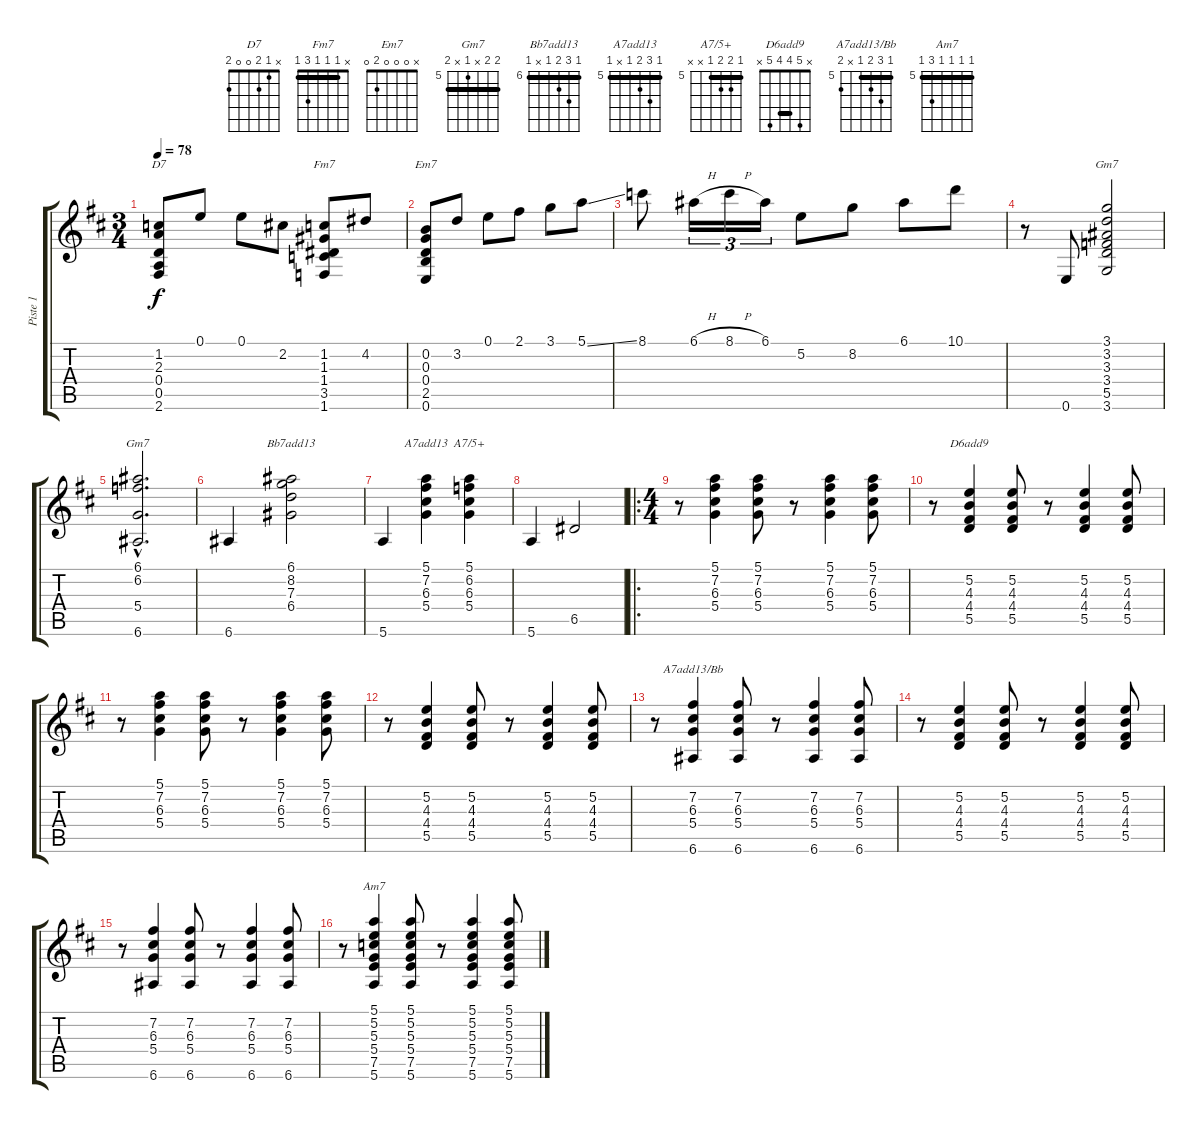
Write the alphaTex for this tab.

\track ("Piste 1" "Piste 1") {instrument acousticguitarnylon}
\staff {score tabs}
\tuning (E4 B3 G3 D3 A2 E2) {hide}
\chord ("D7" x 1 2 0 0 2)
\chord ("Fm7" x 1 1 1 3 1) {barre 1}
\chord ("Em7" x 0 0 0 2 0)
\chord ("Gm7" 3 3 3 3 5 3) {barre 3}
\chord ("Gm7" 6 6 x 5 x 6) {firstfret 5 barre 6}
\chord ("Bb7add13" 6 8 7 6 x 6) {firstfret 6 barre 6}
\chord ("A7add13" 5 7 6 5 x 5) {firstfret 5 barre 5}
\chord ("A7/5+" 5 6 6 5 x x) {firstfret 5 barre 5}
\chord ("D6add9" x 5 4 4 5 x) {barre 4}
\chord ("A7add13/Bb" 5 7 6 5 x 6) {firstfret 5 barre 5}
\chord ("Am7" 5 5 5 5 7 5) {firstfret 5 barre 5}
\ts (3 4)
\tempo 78
\clef g2
\ks d
(1.2 2.3 0.4 0.5 2.6).8{ch "D7" dy f instrument acousticguitarnylon} 0.1.8 0.1.8 2.2.8 (1.2 1.3 1.4 3.5 1.6).8{ch "Fm7"} 4.2.8 |
(0.2 0.3 0.4 2.5 0.6).8{ch "Em7"} 3.2.8 0.1.8 2.1.8 3.1.8 5.1{ss}.8 |
8.1.8 6.1{h}.16{tu (3 2)} 8.1{h}.16{tu (3 2)} 6.1.16{tu (3 2)} 5.2.8 8.2.8 6.1.8 10.1.8 |
r.8 0.6.8 (3.1 3.2 3.3 3.4 5.5 3.6).2{ch "Gm7"} |
(6.1{hac} 6.2{hac} 5.4{hac} 6.6{hac}).2{d ch "Gm7"} |
6.6.4 (6.1 8.2 7.3 6.4).2{ch "Bb7add13"} |
5.6.4 (5.1 7.2 6.3 5.4).4{ch "A7add13"} (5.1 6.2 6.3 5.4).4{ch "A7/5+"} |
5.6.4 6.5.2 |
\ro
\ts (4 4)
r.8 (5.1 7.2 6.3 5.4).4 (5.1 7.2 6.3 5.4).8 r.8 (5.1 7.2 6.3 5.4).4 (5.1 7.2 6.3 5.4).8 |
r.8 (5.2 4.3 4.4 5.5).4{ch "D6add9"} (5.2 4.3 4.4 5.5).8 r.8 (5.2 4.3 4.4 5.5).4 (5.2 4.3 4.4 5.5).8 |
r.8 (5.1 7.2 6.3 5.4).4 (5.1 7.2 6.3 5.4).8 r.8 (5.1 7.2 6.3 5.4).4 (5.1 7.2 6.3 5.4).8 |
r.8 (5.2 4.3 4.4 5.5).4 (5.2 4.3 4.4 5.5).8 r.8 (5.2 4.3 4.4 5.5).4 (5.2 4.3 4.4 5.5).8 |
r.8 (7.2 6.3 5.4 6.6).4{ch "A7add13/Bb"} (7.2 6.3 5.4 6.6).8 r.8 (7.2 6.3 5.4 6.6).4 (7.2 6.3 5.4 6.6).8 |
r.8 (5.2 4.3 4.4 5.5).4 (5.2 4.3 4.4 5.5).8 r.8 (5.2 4.3 4.4 5.5).4 (5.2 4.3 4.4 5.5).8 |
r.8 (7.2 6.3 5.4 6.6).4 (7.2 6.3 5.4 6.6).8 r.8 (7.2 6.3 5.4 6.6).4 (7.2 6.3 5.4 6.6).8 |
r.8 (5.1 5.2 5.3 5.4 7.5 5.6).4{ch "Am7"} (5.1 5.2 5.3 5.4 7.5 5.6).8 r.8 (5.1 5.2 5.3 5.4 7.5 5.6).4 (5.1 5.2 5.3 5.4 7.5 5.6).8
